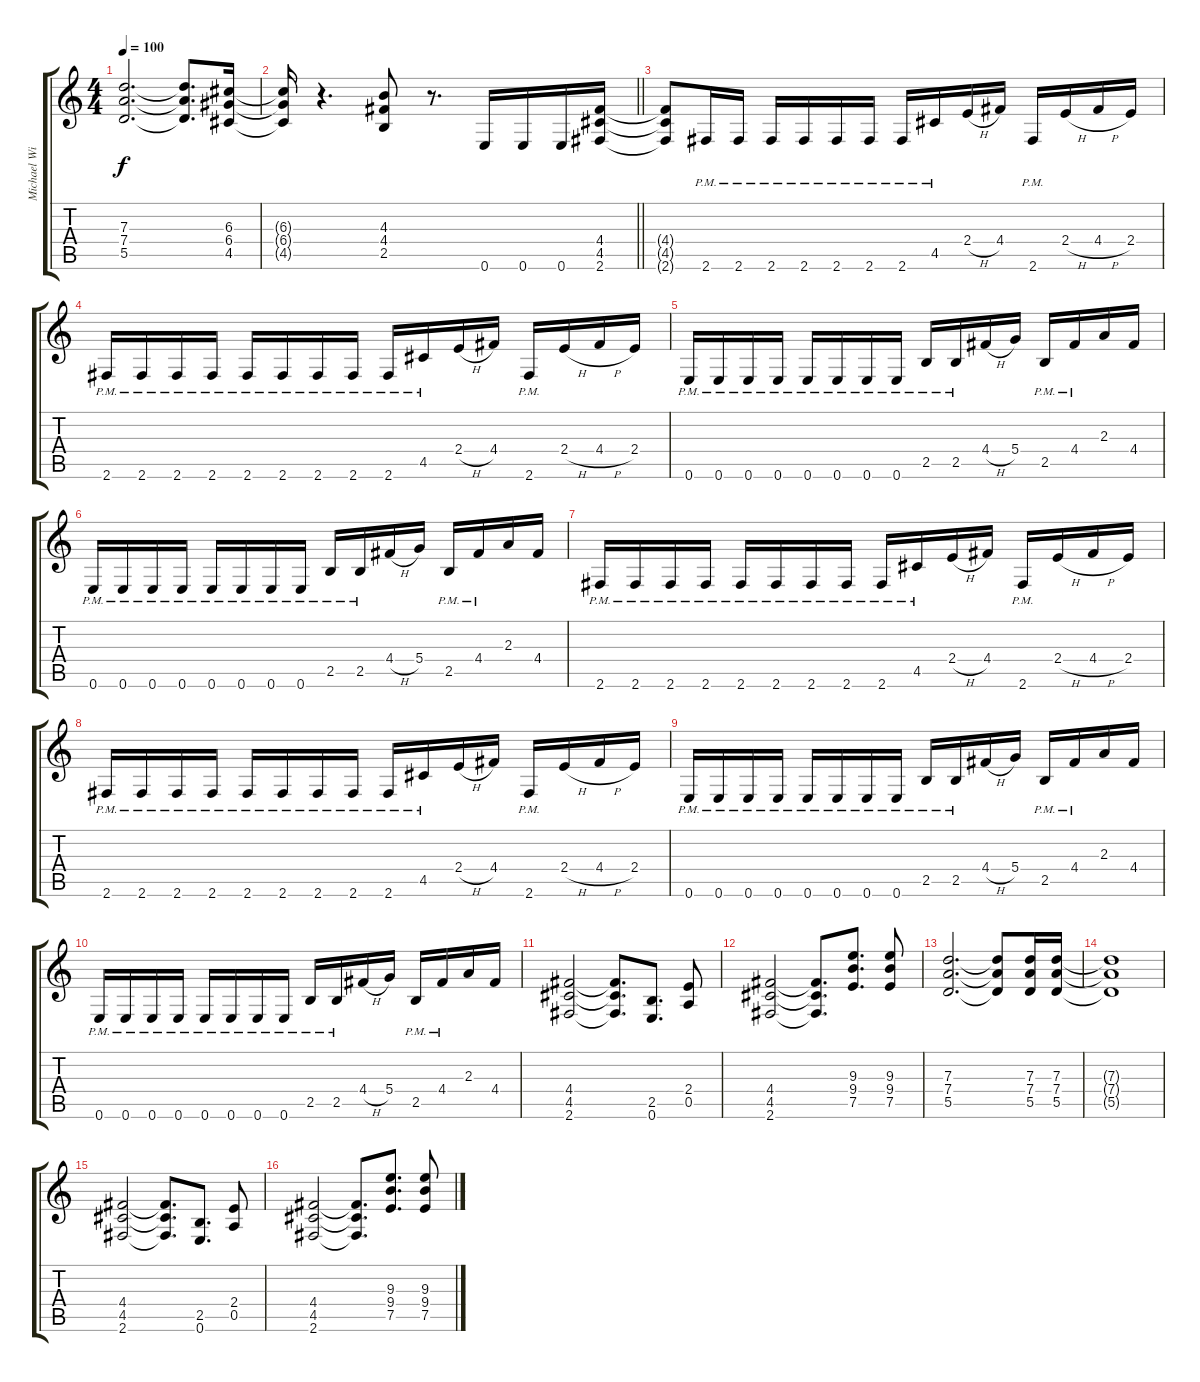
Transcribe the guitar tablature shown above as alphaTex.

\track ("Michael Wilton" "Michael Wi") {instrument overdrivenguitar}
\staff {score tabs}
\tuning (E4 B3 G3 D3 A2 E2) {hide}
\ts (4 4)
\tempo 100
\clef g2
\ks c
(7.3 7.4 5.5).2{d dy f} (7.3{t} 7.4{t} 5.5{t}).8{d} (6.3 6.4 4.5).16 |
\barLineRight lightlight
(6.3{t} 6.4{t} 4.5{t}).16 r.4{d} (4.3 4.4 2.5).8 r.8{d} 0.6.16 0.6.16 0.6.16 (4.4 4.5 2.6).16 |
(4.4{t} 4.5{t} 2.6{t}).8 2.6{pm}.16 2.6{pm}.16 2.6{pm}.16 2.6{pm}.16 2.6{pm}.16 2.6{pm}.16 2.6{pm}.16 4.5{pm}.16 2.4{h}.16 4.4.16 2.6{pm}.16 2.4{h}.16 4.4{h}.16 2.4.16 |
2.6{pm}.16 2.6{pm}.16 2.6{pm}.16 2.6{pm}.16 2.6{pm}.16 2.6{pm}.16 2.6{pm}.16 2.6{pm}.16 2.6{pm}.16 4.5{pm}.16 2.4{h}.16 4.4.16 2.6{pm}.16 2.4{h}.16 4.4{h}.16 2.4.16 |
0.6{pm}.16 0.6{pm}.16 0.6{pm}.16 0.6{pm}.16 0.6{pm}.16 0.6{pm}.16 0.6{pm}.16 0.6{pm}.16 2.5{pm}.16 2.5{pm}.16 4.4{h}.16 5.4.16 2.5{pm}.16 4.4{pm}.16 2.3.16 4.4.16 |
0.6{pm}.16 0.6{pm}.16 0.6{pm}.16 0.6{pm}.16 0.6{pm}.16 0.6{pm}.16 0.6{pm}.16 0.6{pm}.16 2.5{pm}.16 2.5{pm}.16 4.4{h}.16 5.4.16 2.5{pm}.16 4.4{pm}.16 2.3.16 4.4.16 |
2.6{pm}.16 2.6{pm}.16 2.6{pm}.16 2.6{pm}.16 2.6{pm}.16 2.6{pm}.16 2.6{pm}.16 2.6{pm}.16 2.6{pm}.16 4.5{pm}.16 2.4{h}.16 4.4.16 2.6{pm}.16 2.4{h}.16 4.4{h}.16 2.4.16 |
2.6{pm}.16 2.6{pm}.16 2.6{pm}.16 2.6{pm}.16 2.6{pm}.16 2.6{pm}.16 2.6{pm}.16 2.6{pm}.16 2.6{pm}.16 4.5{pm}.16 2.4{h}.16 4.4.16 2.6{pm}.16 2.4{h}.16 4.4{h}.16 2.4.16 |
0.6{pm}.16 0.6{pm}.16 0.6{pm}.16 0.6{pm}.16 0.6{pm}.16 0.6{pm}.16 0.6{pm}.16 0.6{pm}.16 2.5{pm}.16 2.5{pm}.16 4.4{h}.16 5.4.16 2.5{pm}.16 4.4{pm}.16 2.3.16 4.4.16 |
0.6{pm}.16 0.6{pm}.16 0.6{pm}.16 0.6{pm}.16 0.6{pm}.16 0.6{pm}.16 0.6{pm}.16 0.6{pm}.16 2.5{pm}.16 2.5{pm}.16 4.4{h}.16 5.4.16 2.5{pm}.16 4.4{pm}.16 2.3.16 4.4.16 |
(4.4 4.5 2.6).2 (4.4{t} 4.5{t} 2.6{t}).8{d} (2.5 0.6).8{d} (2.4 0.5).8 |
(4.4 4.5 2.6).2 (4.4{t} 4.5{t} 2.6{t}).8{d} (9.3 9.4 7.5).8{d} (9.3 9.4 7.5).8 |
(7.3 7.4 5.5).2{d} (7.3{t} 7.4{t} 5.5{t}).8 (7.3 7.4 5.5).16 (7.3 7.4 5.5).16 |
(7.3{t} 7.4{t} 5.5{t}).1 |
(4.4 4.5 2.6).2 (4.4{t} 4.5{t} 2.6{t}).8{d} (2.5 0.6).8{d} (2.4 0.5).8 |
(4.4 4.5 2.6).2 (4.4{t} 4.5{t} 2.6{t}).8{d} (9.3 9.4 7.5).8{d} (9.3 9.4 7.5).8
